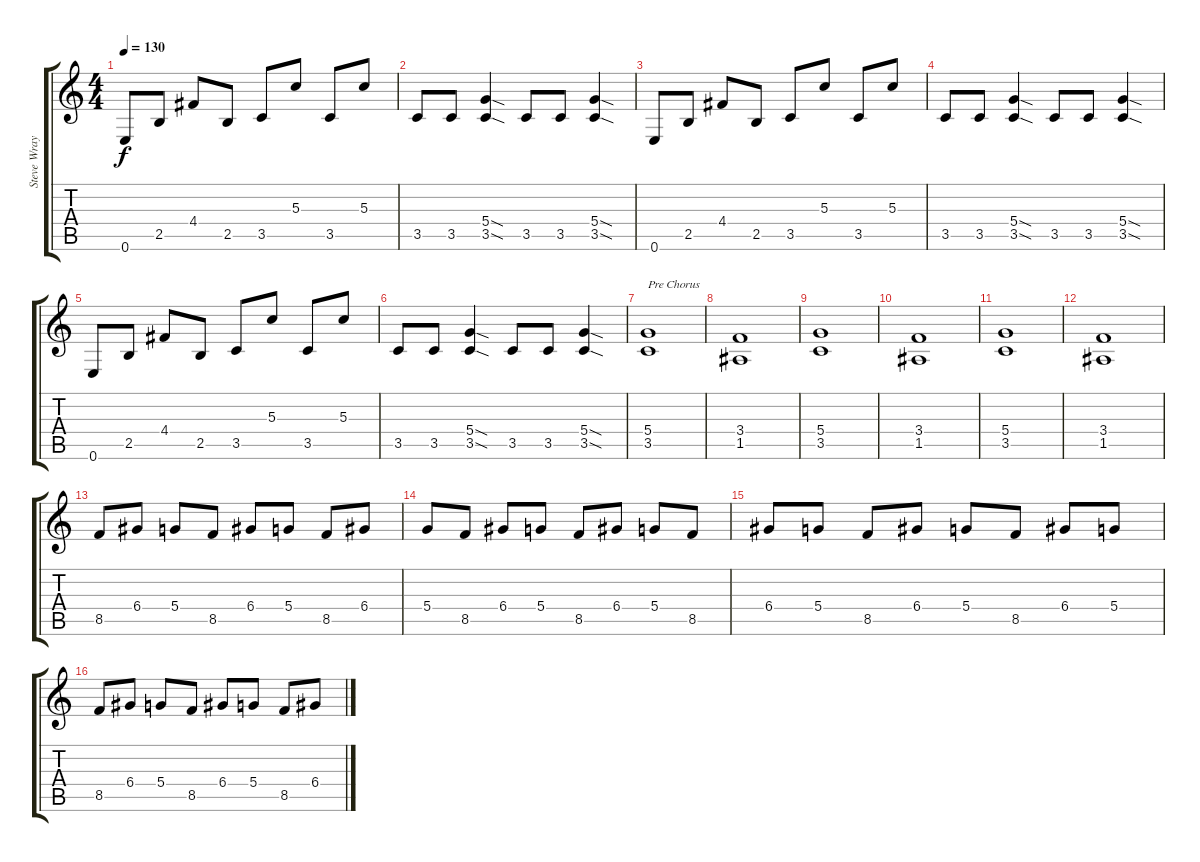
\track ("Steve Wray" "Steve Wray") {instrument electricguitarclean}
\staff {score tabs}
\tuning (E4 B3 G3 D3 A2 E2) {hide}
\ts (4 4)
\tempo 130
\clef g2
\ks c
0.6.8{dy f instrument distortionguitar} 2.5.8 4.4.8 2.5.8 3.5.8 5.3.8 3.5.8 5.3.8 |
3.5.8{instrument distortionguitar} 3.5.8 (5.4{sod} 3.5{sod}).4 3.5.8 3.5.8 (5.4{sod} 3.5{sod}).4 |
0.6.8{instrument distortionguitar} 2.5.8 4.4.8 2.5.8 3.5.8 5.3.8 3.5.8 5.3.8 |
3.5.8{instrument distortionguitar} 3.5.8 (5.4{sod} 3.5{sod}).4 3.5.8 3.5.8 (5.4{sod} 3.5{sod}).4 |
0.6.8{instrument distortionguitar} 2.5.8 4.4.8 2.5.8 3.5.8 5.3.8 3.5.8 5.3.8 |
3.5.8{instrument distortionguitar} 3.5.8 (5.4{sod} 3.5{sod}).4 3.5.8 3.5.8 (5.4{sod} 3.5{sod}).4 |
(5.4 3.5).1{txt "Pre Chorus" instrument distortionguitar} |
(3.4 1.5).1{instrument distortionguitar} |
(5.4 3.5).1{instrument distortionguitar} |
(3.4 1.5).1{instrument distortionguitar} |
(5.4 3.5).1{instrument distortionguitar} |
(3.4 1.5).1{instrument distortionguitar} |
8.5.8{instrument distortionguitar} 6.4.8 5.4.8 8.5.8 6.4.8 5.4.8 8.5.8 6.4.8 |
5.4.8{instrument distortionguitar} 8.5.8 6.4.8 5.4.8 8.5.8 6.4.8 5.4.8 8.5.8 |
6.4.8{instrument distortionguitar} 5.4.8 8.5.8 6.4.8 5.4.8 8.5.8 6.4.8 5.4.8 |
8.5.8{instrument distortionguitar} 6.4.8 5.4.8 8.5.8 6.4.8 5.4.8 8.5.8 6.4.8
